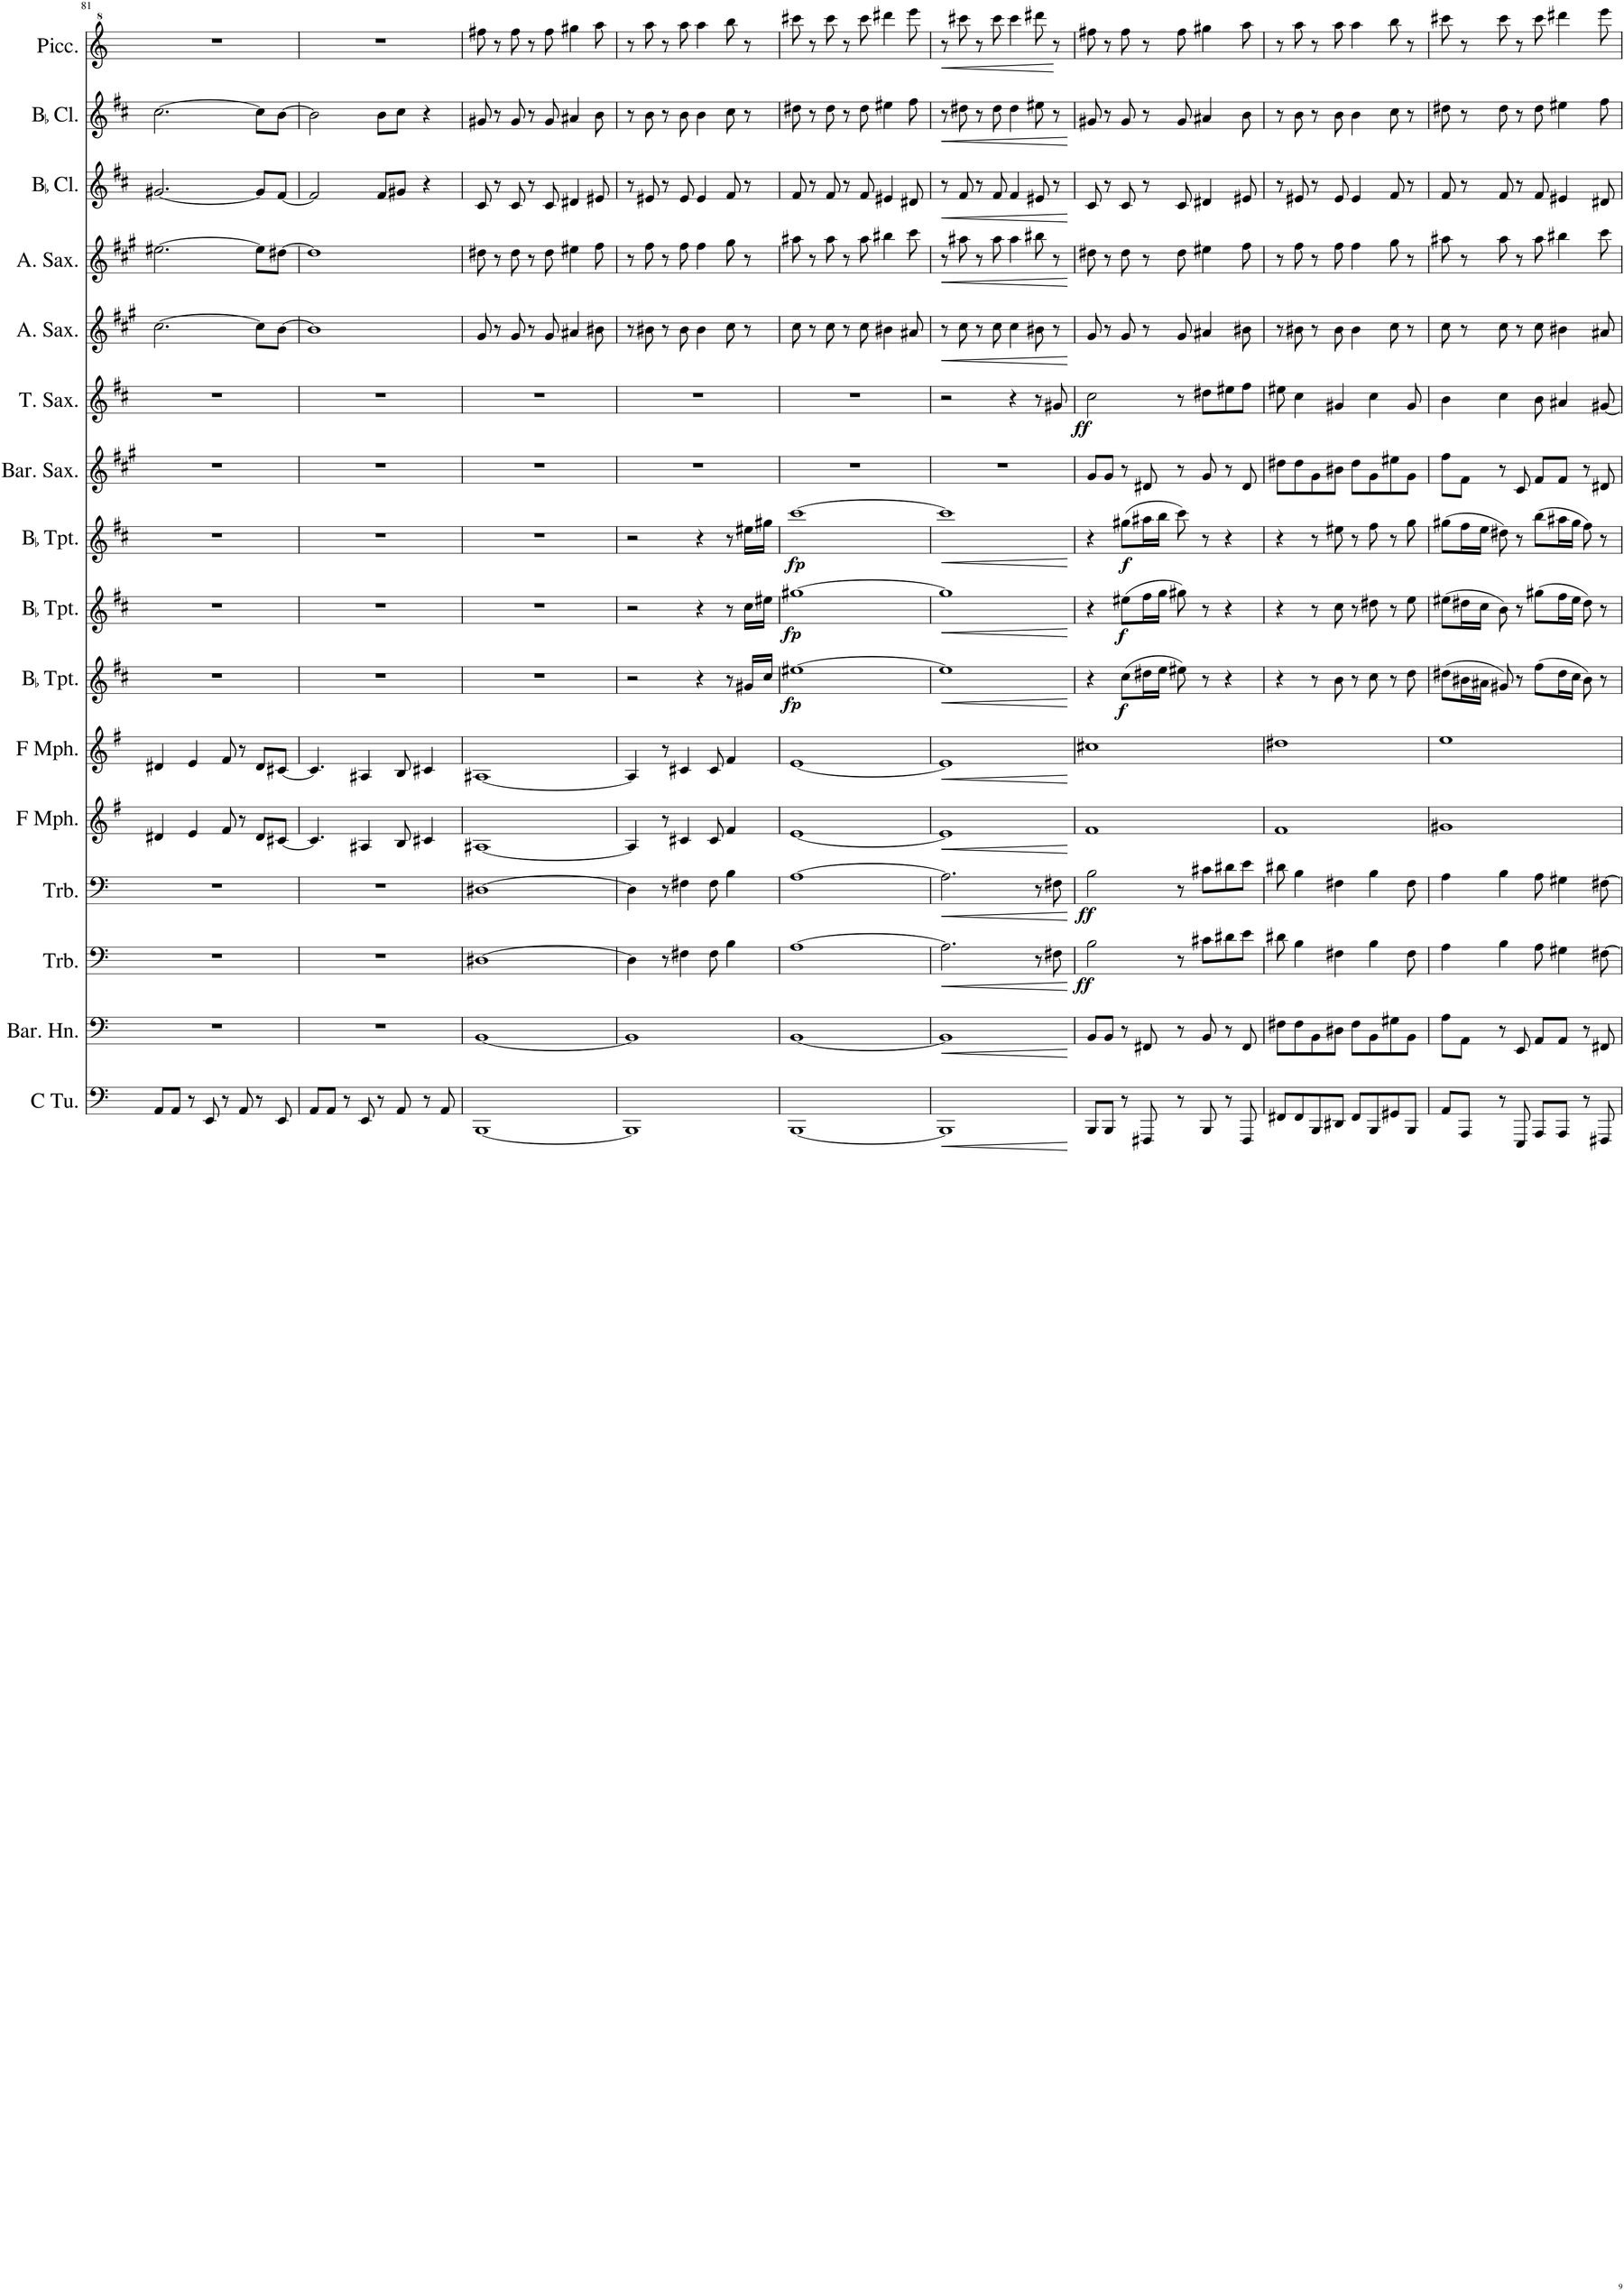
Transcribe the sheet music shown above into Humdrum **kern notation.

**kern	**dynam	**kern	**dynam	**kern	**dynam	**kern	**dynam	**kern	**dynam	**kern	**dynam	**kern	**dynam	**kern	**dynam	**kern	**dynam	**kern	**kern	**dynam	**kern	**dynam	**kern	**dynam	**kern	**dynam	**kern	**dynam	**kern	**dynam
*part16	*part16	*part15	*part15	*part14	*part14	*part13	*part13	*part12	*part12	*part11	*part11	*part10	*part10	*part9	*part9	*part8	*part8	*part7	*part6	*part6	*part5	*part5	*part4	*part4	*part3	*part3	*part2	*part2	*part1	*part1
*staff16	*staff16	*staff15	*staff15	*staff14	*staff14	*staff13	*staff13	*staff12	*staff12	*staff11	*staff11	*staff10	*staff10	*staff9	*staff9	*staff8	*staff8	*staff7	*staff6	*staff6	*staff5	*staff5	*staff4	*staff4	*staff3	*staff3	*staff2	*staff2	*staff1	*staff1
*I"C Tuba	*	*I"Baritone Horn	*	*I"Trombone	*	*I"Trombone	*	*I"F Mellophone	*	*I"F Mellophone	*	*I"BaccidentalFlat Trumpet	*	*I"BaccidentalFlat Trumpet	*	*I"BaccidentalFlat Trumpet	*	*I"Baritone Saxophone	*I"Tenor Saxophone	*	*I"Alto Saxophone	*	*I"Alto Saxophone	*	*I"BaccidentalFlat Clarinet	*	*I"BaccidentalFlat Clarinet	*	*I"Piccolo	*
*I'C Tu.	*	*I'Bar. Hn.	*	*I'Trb.	*	*I'Trb.	*	*I'F Mph.	*	*I'F Mph.	*	*I'BaccidentalFlat Tpt.	*	*I'BaccidentalFlat Tpt.	*	*I'BaccidentalFlat Tpt.	*	*I'Bar. Sax.	*I'T. Sax.	*	*I'A. Sax.	*	*I'A. Sax.	*	*I'BaccidentalFlat Cl.	*	*I'BaccidentalFlat Cl.	*	*I'Picc.	*
!!LO:PB:g=z
*clefF4	*	*clefF4	*	*clefF4	*	*clefF4	*	*clefG2	*	*clefG2	*	*clefG2	*	*clefG2	*	*clefG2	*	*clefG2	*clefG2	*	*clefG2	*	*clefG2	*	*clefG2	*	*clefG2	*	*clefG^2	*
*	*	*Trd4c7	*	*	*	*	*	*Trd4c7	*	*Trd4c7	*	*Trd1c2	*	*Trd1c2	*	*Trd1c2	*	*Trd12c21	*Trd8c14	*	*Trd5c9	*	*Trd5c9	*	*Trd1c2	*	*Trd1c2	*	*Trd-7c-12	*
*k[]	*	*k[]	*	*k[]	*	*k[]	*	*k[f#]	*	*k[f#]	*	*k[f#c#]	*	*k[f#c#]	*	*k[f#c#]	*	*k[f#c#g#]	*k[f#c#]	*	*k[f#c#g#]	*	*k[f#c#g#]	*	*k[f#c#]	*	*k[f#c#]	*	*k[]	*
*M4/4	*	*M4/4	*	*M4/4	*	*M4/4	*	*M4/4	*	*M4/4	*	*M4/4	*	*M4/4	*	*M4/4	*	*M4/4	*M4/4	*	*M4/4	*	*M4/4	*	*M4/4	*	*M4/4	*	*M4/4	*
=81	=81	=81	=81	=81	=81	=81	=81	=81	=81	=81	=81	=81	=81	=81	=81	=81	=81	=81	=81	=81	=81	=81	=81	=81	=81	=81	=81	=81	=81	=81
8AA/L	.	1r	.	1r	.	1r	.	4d#X/	.	4d#X/	.	1r	.	1r	.	1r	.	1r	1r	.	[2.cc#\	.	[2.ee#X\	.	[2.g#X/	.	[2.cc#\	.	1r	.
8AA/J	.	.	.	.	.	.	.	.	.	.	.	.	.	.	.	.	.	.	.	.	.	.	.	.	.	.	.	.	.	.
8r	.	.	.	.	.	.	.	4e/	.	4e/	.	.	.	.	.	.	.	.	.	.	.	.	.	.	.	.	.	.	.	.
8EE/	.	.	.	.	.	.	.	.	.	.	.	.	.	.	.	.	.	.	.	.	.	.	.	.	.	.	.	.	.	.
8r	.	.	.	.	.	.	.	8f#/	.	8f#/	.	.	.	.	.	.	.	.	.	.	.	.	.	.	.	.	.	.	.	.
8AA/	.	.	.	.	.	.	.	8r	.	8r	.	.	.	.	.	.	.	.	.	.	.	.	.	.	.	.	.	.	.	.
8r	.	.	.	.	.	.	.	8d#/L	.	8d#/L	.	.	.	.	.	.	.	.	.	.	8cc#\L]	.	8ee#\L]	.	8g#/L]	.	8cc#\L]	.	.	.
8EE/	.	.	.	.	.	.	.	[8c#X/J	.	[8c#X/J	.	.	.	.	.	.	.	.	.	.	[8b\J	.	[8dd#X\J	.	[8f#/J	.	[8b\J	.	.	.
=82	=82	=82	=82	=82	=82	=82	=82	=82	=82	=82	=82	=82	=82	=82	=82	=82	=82	=82	=82	=82	=82	=82	=82	=82	=82	=82	=82	=82	=82	=82
8AA/L	.	1r	.	1r	.	1r	.	4.c#/]	.	4.c#/]	.	1r	.	1r	.	1r	.	1r	1r	.	1b]	.	1dd#]	.	2f#/]	.	2b\]	.	1r	.
8AA/J	.	.	.	.	.	.	.	.	.	.	.	.	.	.	.	.	.	.	.	.	.	.	.	.	.	.	.	.	.	.
8r	.	.	.	.	.	.	.	.	.	.	.	.	.	.	.	.	.	.	.	.	.	.	.	.	.	.	.	.	.	.
8EE/	.	.	.	.	.	.	.	4A#X/	.	4A#X/	.	.	.	.	.	.	.	.	.	.	.	.	.	.	.	.	.	.	.	.
8r	.	.	.	.	.	.	.	.	.	.	.	.	.	.	.	.	.	.	.	.	.	.	.	.	8f#/L	.	8b\L	.	.	.
8AA/	.	.	.	.	.	.	.	8B/	.	8B/	.	.	.	.	.	.	.	.	.	.	.	.	.	.	8g#X/J	.	8cc#\J	.	.	.
8r	.	.	.	.	.	.	.	4c#X/	.	4c#X/	.	.	.	.	.	.	.	.	.	.	.	.	.	.	4r	.	4r	.	.	.
8AA/	.	.	.	.	.	.	.	.	.	.	.	.	.	.	.	.	.	.	.	.	.	.	.	.	.	.	.	.	.	.
=83	=83	=83	=83	=83	=83	=83	=83	=83	=83	=83	=83	=83	=83	=83	=83	=83	=83	=83	=83	=83	=83	=83	=83	=83	=83	=83	=83	=83	=83	=83
[1BBB	.	[1BB	.	[1D#X	.	[1D#X	.	[1A#X	.	[1A#X	.	1r	.	1r	.	1r	.	1r	1r	.	8g#/	.	8dd#X\	.	8c#/	.	8g#X/	.	8fff#X\	.
.	.	.	.	.	.	.	.	.	.	.	.	.	.	.	.	.	.	.	.	.	8r	.	8r	.	8r	.	8r	.	8r	.
.	.	.	.	.	.	.	.	.	.	.	.	.	.	.	.	.	.	.	.	.	8g#/	.	8dd#\	.	8c#/	.	8g#/	.	8fff#\	.
.	.	.	.	.	.	.	.	.	.	.	.	.	.	.	.	.	.	.	.	.	8r	.	8r	.	8r	.	8r	.	8r	.
.	.	.	.	.	.	.	.	.	.	.	.	.	.	.	.	.	.	.	.	.	8g#/	.	8dd#\	.	8c#/	.	8g#/	.	8fff#\	.
.	.	.	.	.	.	.	.	.	.	.	.	.	.	.	.	.	.	.	.	.	4a#X/	.	4ee#X\	.	4d#X/	.	4a#X/	.	4ggg#X\	.
.	.	.	.	.	.	.	.	.	.	.	.	.	.	.	.	.	.	.	.	.	8b#X\	.	8ff#\	.	8e#X/	.	8b\	.	8aaa\	.
=84	=84	=84	=84	=84	=84	=84	=84	=84	=84	=84	=84	=84	=84	=84	=84	=84	=84	=84	=84	=84	=84	=84	=84	=84	=84	=84	=84	=84	=84	=84
1BBB]	.	1BB]	.	4D#\]	.	4D#\]	.	4A#/]	.	4A#/]	.	2r	.	2r	.	2r	.	1r	1r	.	8r	.	8r	.	8r	.	8r	.	8r	.
.	.	.	.	.	.	.	.	.	.	.	.	.	.	.	.	.	.	.	.	.	8b#X\	.	8ff#\	.	8e#X/	.	8b\	.	8aaa\	.
.	.	.	.	8r	.	8r	.	8r	.	8r	.	.	.	.	.	.	.	.	.	.	8r	.	8r	.	8r	.	8r	.	8r	.
.	.	.	.	4F#X\	.	4F#X\	.	4c#X/	.	4c#X/	.	.	.	.	.	.	.	.	.	.	8b#\	.	8ff#\	.	8e#/	.	8b\	.	8aaa\	.
.	.	.	.	.	.	.	.	.	.	.	.	4r	.	4r	.	4r	.	.	.	.	4b#\	.	4ff#\	.	4e#/	.	4b\	.	4aaa\	.
.	.	.	.	8F#\	.	8F#\	.	8c#/	.	8c#/	.	.	.	.	.	.	.	.	.	.	.	.	.	.	.	.	.	.	.	.
.	.	.	.	4B\	.	4B\	.	4f#/	.	4f#/	.	8r	.	8r	.	8r	.	.	.	.	8cc#\	.	8gg#\	.	8f#/	.	8cc#\	.	8bbb\	.
.	.	.	.	.	.	.	.	.	.	.	.	16g#X/LL	.	16cc#\LL	.	16ee#X\LL	.	.	.	.	8r	.	8r	.	8r	.	8r	.	8r	.
.	.	.	.	.	.	.	.	.	.	.	.	16cc#/JJ	.	16ee#X\JJ	.	16gg#X\JJ	.	.	.	.	.	.	.	.	.	.	.	.	.	.
=85	=85	=85	=85	=85	=85	=85	=85	=85	=85	=85	=85	=85	=85	=85	=85	=85	=85	=85	=85	=85	=85	=85	=85	=85	=85	=85	=85	=85	=85	=85
!	!	!	!	!	!	!	!	!	!	!	!	!	!LO:DY:b	!	!LO:DY:b	!	!LO:DY:b	!	!	!	!	!	!	!	!	!	!	!	!	!
[1BBB	.	[1BB	.	[1A	.	[1A	.	[1e	.	[1e	.	[1ee#X	fp	[1gg#X	fp	[1ccc#	fp	1r	1r	.	8cc#\	.	8aa#X\	.	8f#/	.	8dd#X\	.	8cccc#X\	.
.	.	.	.	.	.	.	.	.	.	.	.	.	.	.	.	.	.	.	.	.	8r	.	8r	.	8r	.	8r	.	8r	.
.	.	.	.	.	.	.	.	.	.	.	.	.	.	.	.	.	.	.	.	.	8cc#\	.	8aa#\	.	8f#/	.	8dd#\	.	8cccc#\	.
.	.	.	.	.	.	.	.	.	.	.	.	.	.	.	.	.	.	.	.	.	8r	.	8r	.	8r	.	8r	.	8r	.
.	.	.	.	.	.	.	.	.	.	.	.	.	.	.	.	.	.	.	.	.	8cc#\	.	8aa#\	.	8f#/	.	8dd#\	.	8cccc#\	.
.	.	.	.	.	.	.	.	.	.	.	.	.	.	.	.	.	.	.	.	.	4b#X\	.	4bb#X\	.	4e#X/	.	4ee#X\	.	4dddd#X\	.
.	.	.	.	.	.	.	.	.	.	.	.	.	.	.	.	.	.	.	.	.	8a#X/	.	8ccc#\	.	8d#X/	.	8ff#\	.	8eeee\	.
=86	=86	=86	=86	=86	=86	=86	=86	=86	=86	=86	=86	=86	=86	=86	=86	=86	=86	=86	=86	=86	=86	=86	=86	=86	=86	=86	=86	=86	=86	=86
!	!LO:HP:b	!	!LO:HP:b	!	!LO:HP:b	!	!LO:HP:b	!	!LO:HP:b	!	!LO:HP:b	!	!LO:HP:b	!	!LO:HP:b	!	!LO:HP:b	!	!	!	!	!LO:HP:b	!	!LO:HP:b	!	!LO:HP:b	!	!LO:HP:b	!	!LO:HP:b
1BBB]	<	1BB]	<	2.A\]	<	2.A\]	<	1e]	<	1e]	<	1ee#]	<	1gg#]	<	1ccc#]	<	1r	2r	.	8r	<	8r	<	8r	<	8r	<	8r	<
.	.	.	.	.	.	.	.	.	.	.	.	.	.	.	.	.	.	.	.	.	8cc#\	.	8aa#X\	.	8f#/	.	8dd#X\	.	8cccc#X\	.
.	.	.	.	.	.	.	.	.	.	.	.	.	.	.	.	.	.	.	.	.	8r	.	8r	.	8r	.	8r	.	8r	.
.	.	.	.	.	.	.	.	.	.	.	.	.	.	.	.	.	.	.	.	.	8cc#\	.	8aa#\	.	8f#/	.	8dd#\	.	8cccc#\	.
.	.	.	.	.	.	.	.	.	.	.	.	.	.	.	.	.	.	.	4r	.	4cc#\	.	4aa#\	.	4f#/	.	4dd#\	.	4cccc#\	.
.	.	.	.	8r	.	8r	.	.	.	.	.	.	.	.	.	.	.	.	8r	.	8b#X\	.	8bb#X\	.	8e#X/	.	8ee#X\	.	8dddd#X\	.
.	.	.	.	8F#X\	.	8F#X\	.	.	.	.	.	.	.	.	.	.	.	.	8g#X/	.	8r	.	8r	.	8r	.	8r	.	8r	.
.	[	.	[	.	[	.	[	.	[	.	[	.	[	.	[	.	[	.	.	.	.	[	.	[	.	[	.	[	.	[
=87	=87	=87	=87	=87	=87	=87	=87	=87	=87	=87	=87	=87	=87	=87	=87	=87	=87	=87	=87	=87	=87	=87	=87	=87	=87	=87	=87	=87	=87	=87
!	!	!	!	!	!LO:DY:b	!	!LO:DY:b	!	!	!	!	!	!	!	!	!	!	!	!	!LO:DY:b	!	!	!	!	!	!	!	!	!	!
8BBB/L	.	8BB/L	.	2B\	ff	2B\	ff	1f#	.	1cc#X	.	4r	.	4r	.	4r	.	8g#/L	2cc#\	ff	8g#/	.	8dd#X\	.	8c#/	.	8g#X/	.	8fff#X\	.
8BBB/J	.	8BB/J	.	.	.	.	.	.	.	.	.	.	.	.	.	.	.	8g#/J	.	.	8r	.	8r	.	8r	.	8r	.	8r	.
!	!	!	!	!	!	!	!	!	!	!	!	!	!LO:DY:b	!	!LO:DY:b	!	!LO:DY:b	!	!	!	!	!	!	!	!	!	!	!	!	!
8r	.	8r	.	.	.	.	.	.	.	.	.	(8cc#\L	f	(8ee#X\L	f	(8gg#X\L	f	8r	.	.	8g#/	.	8dd#\	.	8c#/	.	8g#/	.	8fff#\	.
8FFF#X/	.	8FF#X/	.	.	.	.	.	.	.	.	.	16dd#X\L	.	16ff#\L	.	16aa#X\L	.	8d#X/	.	.	8r	.	8r	.	8r	.	8r	.	8r	.
.	.	.	.	.	.	.	.	.	.	.	.	16ee\JJ	.	16gg\JJ	.	16bb\JJ	.	.	.	.	.	.	.	.	.	.	.	.	.	.
8r	.	8r	.	8r	.	8r	.	.	.	.	.	8ee#X\)	.	8gg#X\)	.	8ccc#\)	.	8r	8r	.	8g#/	.	8dd#\	.	8c#/	.	8g#/	.	8fff#\	.
8BBB/	.	8BB/	.	8c#X\L	.	8c#X\L	.	.	.	.	.	8r	.	8r	.	8r	.	8g#/	8dd#X\L	.	4a#X/	.	4ee#X\	.	4d#X/	.	4a#X/	.	4ggg#X\	.
8r	.	8r	.	8d#X\	.	8d#X\	.	.	.	.	.	4r	.	4r	.	4r	.	8r	8ee#X\	.	.	.	.	.	.	.	.	.	.	.
8FFF#/	.	8FF#/	.	8e\J	.	8e\J	.	.	.	.	.	.	.	.	.	.	.	8d#/	8ff#\J	.	8b#X\	.	8ff#\	.	8e#X/	.	8b\	.	8aaa\	.
=88	=88	=88	=88	=88	=88	=88	=88	=88	=88	=88	=88	=88	=88	=88	=88	=88	=88	=88	=88	=88	=88	=88	=88	=88	=88	=88	=88	=88	=88	=88
8FF#X/L	.	8F#X\L	.	8d#X\	.	8d#X\	.	1f#	.	1dd#X	.	4r	.	4r	.	4r	.	8dd#X\L	8ee#X\	.	8r	.	8r	.	8r	.	8r	.	8r	.
8FF#/	.	8F#\	.	4B\	.	4B\	.	.	.	.	.	.	.	.	.	.	.	8dd#\	4cc#\	.	8b#X\	.	8ff#\	.	8e#X/	.	8b\	.	8aaa\	.
8BBB/	.	8BB\	.	.	.	.	.	.	.	.	.	8r	.	8r	.	8r	.	8g#\	.	.	8r	.	8r	.	8r	.	8r	.	8r	.
8DD#X/J	.	8D#X\J	.	4F#X\	.	4F#X\	.	.	.	.	.	8b\	.	8cc#\	.	8ee#X\	.	8b#X\J	4g#X/	.	8b#\	.	8ff#\	.	8e#/	.	8b\	.	8aaa\	.
8FF#/L	.	8F#\L	.	.	.	.	.	.	.	.	.	8r	.	8r	.	8r	.	8dd#\L	.	.	4b#\	.	4ff#\	.	4e#/	.	4b\	.	4aaa\	.
8BBB/	.	8BB\	.	4B\	.	4B\	.	.	.	.	.	8cc#\	.	8dd#X\	.	8ff#\	.	8g#\	4cc#\	.	.	.	.	.	.	.	.	.	.	.
8GG#X/	.	8G#X\	.	.	.	.	.	.	.	.	.	8r	.	8r	.	8r	.	8ee#X\	.	.	8cc#\	.	8gg#\	.	8f#/	.	8cc#\	.	8bbb\	.
8BBB/J	.	8BB\J	.	8F#\	.	8F#\	.	.	.	.	.	8dd\	.	8ee\	.	8gg\	.	8g#\J	8g#/	.	8r	.	8r	.	8r	.	8r	.	8r	.
=89	=89	=89	=89	=89	=89	=89	=89	=89	=89	=89	=89	=89	=89	=89	=89	=89	=89	=89	=89	=89	=89	=89	=89	=89	=89	=89	=89	=89	=89	=89
8AA/L	.	8A\L	.	4A\	.	4A\	.	1g#X	.	1ee	.	(8dd#X\L	.	(8ee#X\L	.	(8gg#X\L	.	8ff#\L	4b\	.	8cc#\	.	8aa#X\	.	8f#/	.	8dd#X\	.	8cccc#X\	.
8AAA/J	.	8AA\J	.	.	.	.	.	.	.	.	.	16b#X\L	.	16dd#X\L	.	16ff#\L	.	8f#\J	.	.	8r	.	8r	.	8r	.	8r	.	8r	.
.	.	.	.	.	.	.	.	.	.	.	.	16a#X\JJ	.	16cc#\JJ	.	16ee\JJ	.	.	.	.	.	.	.	.	.	.	.	.	.	.
8r	.	8r	.	4B\	.	4B\	.	.	.	.	.	8g#X/)	.	8b\)	.	8dd#X\)	.	8r	4cc#\	.	8cc#\	.	8aa#\	.	8f#/	.	8dd#\	.	8cccc#\	.
8EEE/	.	8EE/	.	.	.	.	.	.	.	.	.	8r	.	8r	.	8r	.	8c#/	.	.	8r	.	8r	.	8r	.	8r	.	8r	.
8AAA/L	.	8AA/L	.	8A\	.	8A\	.	.	.	.	.	(8ff#\L	.	(8gg#X\L	.	(8bb\L	.	8f#/L	8b\	.	8cc#\	.	8aa#\	.	8f#/	.	8dd#\	.	8cccc#\	.
8AAA/J	.	8AA/J	.	4G#X\	.	4G#X\	.	.	.	.	.	16dd#\L	.	16ff#\L	.	16aa#X\L	.	8f#/J	4a#X/	.	4b#X\	.	4bb#X\	.	4e#X/	.	4ee#X\	.	4dddd#X\	.
.	.	.	.	.	.	.	.	.	.	.	.	16cc#\JJ	.	16ee#\JJ	.	16gg#\JJ	.	.	.	.	.	.	.	.	.	.	.	.	.	.
8r	.	8r	.	.	.	.	.	.	.	.	.	8b#\)	.	8dd#\)	.	8ff#\)	.	8r	.	.	.	.	.	.	.	.	.	.	.	.
8FFF#X/	.	8FF#X/	.	[8F#X\	.	[8F#X\	.	.	.	.	.	8r	.	8r	.	8r	.	8d#X/	[8g#X/	.	8a#X/	.	8ccc#\	.	8d#X/	.	8ff#\	.	8eeee\	.
=	=	=	=	=	=	=	=	=	=	=	=	=	=	=	=	=	=	=	=	=	=	=	=	=	=	=	=	=	=	=
*-	*-	*-	*-	*-	*-	*-	*-	*-	*-	*-	*-	*-	*-	*-	*-	*-	*-	*-	*-	*-	*-	*-	*-	*-	*-	*-	*-	*-	*-	*-
